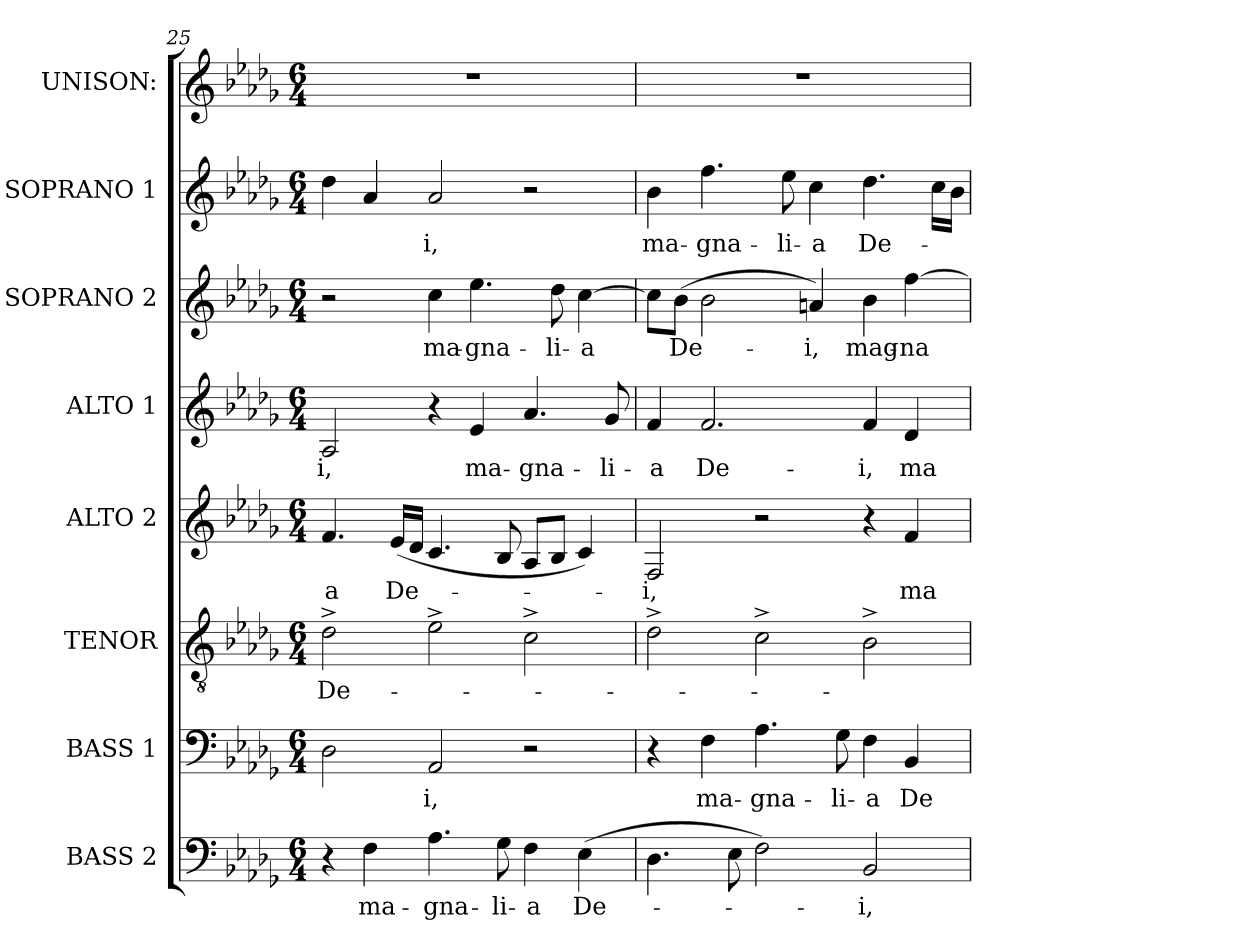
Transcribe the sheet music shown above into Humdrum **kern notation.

**kern	**text	**kern	**text	**kern	**text	**kern	**text	**kern	**text	**kern	**text	**kern	**text	**kern
*part8	*part8	*part7	*part7	*part6	*part6	*part5	*part5	*part4	*part4	*part3	*part3	*part2	*part2	*part1
*staff8	*staff8	*staff7	*staff7	*staff6	*staff6	*staff5	*staff5	*staff4	*staff4	*staff3	*staff3	*staff2	*staff2	*staff1
*I"BASS 2	*	*I"BASS 1	*	*I"TENOR	*	*I"ALTO 2	*	*I"ALTO 1	*	*I"SOPRANO 2	*	*I"SOPRANO 1	*	*I"UNISON:
*I'B2.	*	*I'B1.	*	*I'T.	*	*I'A2.	*	*I'A1.	*	*I'S2.	*	*I'S1.	*	*I'S.
*clefF4	*	*clefF4	*	*clefGv2	*	*clefG2	*	*clefG2	*	*clefG2	*	*clefG2	*	*clefG2
*	*	*	*	*ITrd7c12	*	*	*	*	*	*	*	*	*	*
*k[b-e-a-d-g-]	*	*k[b-e-a-d-g-]	*	*k[b-e-a-d-g-]	*	*k[b-e-a-d-g-]	*	*k[b-e-a-d-g-]	*	*k[b-e-a-d-g-]	*	*k[b-e-a-d-g-]	*	*k[b-e-a-d-g-]
*D-:	*	*D-:	*	*D-:	*	*D-:	*	*D-:	*	*D-:	*	*D-:	*	*D-:
*M6/4	*	*M6/4	*	*M6/4	*	*M6/4	*	*M6/4	*	*M6/4	*	*M6/4	*	*M6/4
=25	=25	=25	=25	=25	=25	=25	=25	=25	=25	=25	=25	=25	=25	=25
!	!	!	!	!	!LO:LY:b:color=#000000	!	!	!	!	!	!	!	!	!
!	!	!	!	!	!	!	!LO:LY:b:color=#000000	!	!	!	!	!	!	!
!	!	!	!	!	!	!	!	!	!LO:LY:b:color=#000000	!	!	!	!	!LO:N:vis=1
4r	.	2D-i\	.	2D-^i\	De-	4.fi/	-a	2A-i/	-i,	2r	.	4dd-i\	.	1.r
!	!LO:LY:b:color=#000000	!	!	!	!	!	!	!	!	!	!	!	!	!
4Fi\	ma-	.	.	.	.	.	.	.	.	.	.	4a-i/	.	.
!	!	!	!	!	!	!	!LO:LY:b:color=#000000	!	!	!	!	!	!	!
.	.	.	.	.	.	(16e-i/LL	De-	.	.	.	.	.	.	.
.	.	.	.	.	.	16d-i/JJ	.	.	.	.	.	.	.	.
!	!LO:LY:b:color=#000000	!	!	!	!	!	!	!	!	!	!	!	!	!
!	!	!	!LO:LY:b:color=#000000	!	!	!	!	!	!	!	!	!	!	!
!	!	!	!	!	!	!	!	!	!	!	!LO:LY:b:color=#000000	!	!	!
!	!	!	!	!	!	!	!	!	!	!	!	!	!LO:LY:b:color=#000000	!
4.A-i\	-gna-	2AA-i/	-i,	2E-^i\	.	4.ci/	.	4r	.	4cci\	ma-	2a-i/	-i,	.
!	!	!	!	!	!	!	!	!	!LO:LY:b:color=#000000	!	!	!	!	!
!	!	!	!	!	!	!	!	!	!	!	!LO:LY:b:color=#000000	!	!	!
.	.	.	.	.	.	.	.	4e-i/	ma-	4.ee-i\	-gna-	.	.	.
!	!LO:LY:b:color=#000000	!	!	!	!	!	!	!	!	!	!	!	!	!
8G-i\	-li-	.	.	.	.	8B-i/	.	.	.	.	.	.	.	.
!	!LO:LY:b:color=#000000	!	!	!	!	!	!	!	!	!	!	!	!	!
!	!	!	!	!	!	!	!	!	!LO:LY:b:color=#000000	!	!	!	!	!
4Fi\	-a	2r	.	2C^i\	.	8A-i/L	.	4.a-i/	-gna-	.	.	2r	.	.
!	!	!	!	!	!	!	!	!	!	!	!LO:LY:b:color=#000000	!	!	!
.	.	.	.	.	.	8B-i/J	.	.	.	8dd-i\	-li-	.	.	.
!	!LO:LY:b:color=#000000	!	!	!	!	!	!	!	!	!	!	!	!	!
!	!	!	!	!	!	!	!	!	!	!	!LO:LY:b:color=#000000	!	!	!
(4E-i\	De-	.	.	.	.	4ci/)	.	.	.	[4cci\	-a	.	.	.
!	!	!	!	!	!	!	!	!	!LO:LY:b:color=#000000	!	!	!	!	!
.	.	.	.	.	.	.	.	8g-i/	-li-	.	.	.	.	.
!!LO:PB:g=z
=26	=26	=26	=26	=26	=26	=26	=26	=26	=26	=26	=26	=26	=26	=26
!	!	!	!	!	!	!	!LO:LY:b:color=#000000	!	!	!	!	!	!	!
!	!	!	!	!	!	!	!	!	!LO:LY:b:color=#000000	!	!	!	!	!
!	!	!	!	!	!	!	!	!	!	!	!	!	!LO:LY:b:color=#000000	!LO:N:vis=1
4.D-i\	.	4r	.	2D-^i\	.	2Fi/	-i,	4fi/	-a	8cci\L]	.	4b-i\	ma-	1.r
!	!	!	!	!	!	!	!	!	!	!	!LO:LY:b:color=#000000	!	!	!
.	.	.	.	.	.	.	.	.	.	(8b-i\J	De-	.	.	.
!	!	!	!LO:LY:b:color=#000000	!	!	!	!	!	!	!	!	!	!	!
!	!	!	!	!	!	!	!	!	!LO:LY:b:color=#000000	!	!	!	!	!
!	!	!	!	!	!	!	!	!	!	!	!	!	!LO:LY:b:color=#000000	!
.	.	4Fi\	ma-	.	.	.	.	2.fi/	De-	2b-i\	.	4.ffi\	-gna-	.
8E-i\	.	.	.	.	.	.	.	.	.	.	.	.	.	.
!	!	!	!LO:LY:b:color=#000000	!	!	!	!	!	!	!	!	!	!	!
2Fi\)	.	4.A-i\	-gna-	2C^i\	.	2r	.	.	.	.	.	.	.	.
!	!	!	!	!	!	!	!	!	!	!	!	!	!LO:LY:b:color=#000000	!
.	.	.	.	.	.	.	.	.	.	.	.	8ee-i\	-li-	.
!	!	!	!	!	!	!	!	!	!	!	!LO:LY:b:color=#000000	!	!	!
!	!	!	!	!	!	!	!	!	!	!	!	!	!LO:LY:b:color=#000000	!
.	.	.	.	.	.	.	.	.	.	4ani/)	-i,	4cci\	-a	.
!	!	!	!LO:LY:b:color=#000000	!	!	!	!	!	!	!	!	!	!	!
.	.	8G-i\	-li-	.	.	.	.	.	.	.	.	.	.	.
!	!LO:LY:b:color=#000000	!	!	!	!	!	!	!	!	!	!	!	!	!
!	!	!	!LO:LY:b:color=#000000	!	!	!	!	!	!	!	!	!	!	!
!	!	!	!	!	!	!	!	!	!LO:LY:b:color=#000000	!	!	!	!	!
!	!	!	!	!	!	!	!	!	!	!	!LO:LY:b:color=#000000	!	!	!
!	!	!	!	!	!	!	!	!	!	!	!	!	!LO:LY:b:color=#000000	!
2BB-i/	-i,	4Fi\	-a	2BB-^i\	.	4r	.	4fi/	-i,	4b-i\	mag-	4.dd-i\	De-	.
!	!	!	!LO:LY:b:color=#000000	!	!	!	!	!	!	!	!	!	!	!
!	!	!	!	!	!	!	!LO:LY:b:color=#000000	!	!	!	!	!	!	!
!	!	!	!	!	!	!	!	!	!LO:LY:b:color=#000000	!	!	!	!	!
!	!	!	!	!	!	!	!	!	!	!	!LO:LY:b:color=#000000	!	!	!
.	.	4BB-i/	De-	.	.	4fi/	ma-	4d-i/	ma-	[4ffi\	-na-	.	.	.
.	.	.	.	.	.	.	.	.	.	.	.	16cci\LL	.	.
.	.	.	.	.	.	.	.	.	.	.	.	16b-i\JJ	.	.
=	=	=	=	=	=	=	=	=	=	=	=	=	=	=
*-	*-	*-	*-	*-	*-	*-	*-	*-	*-	*-	*-	*-	*-	*-
